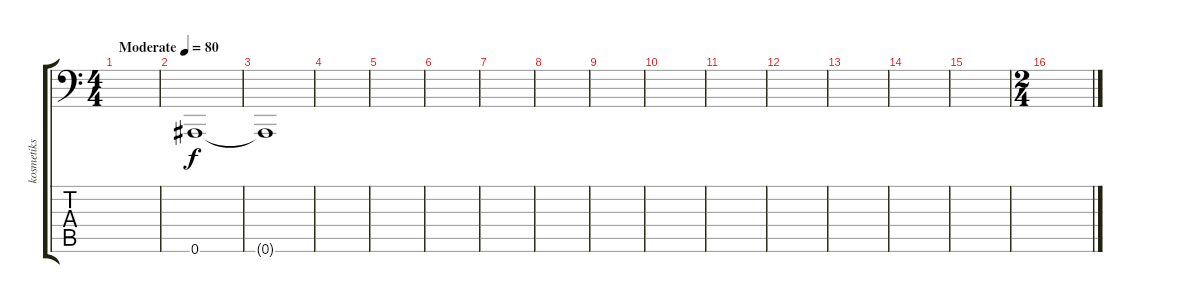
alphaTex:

\track ("kosmetiks" "kosmetiks") {instrument synthstrings1}
\staff {score tabs}
\tuning (C4 G3 Eb3 Bb2 F2 Bb1) {hide}
\ts (4 4)
\tempo (80 "Moderate")
\clef f4
\ks c
|
0.6.1 |
0.6{t}.1 |
|
|
|
|
|
|
|
|
|
|
|
|
\ts (2 4)
